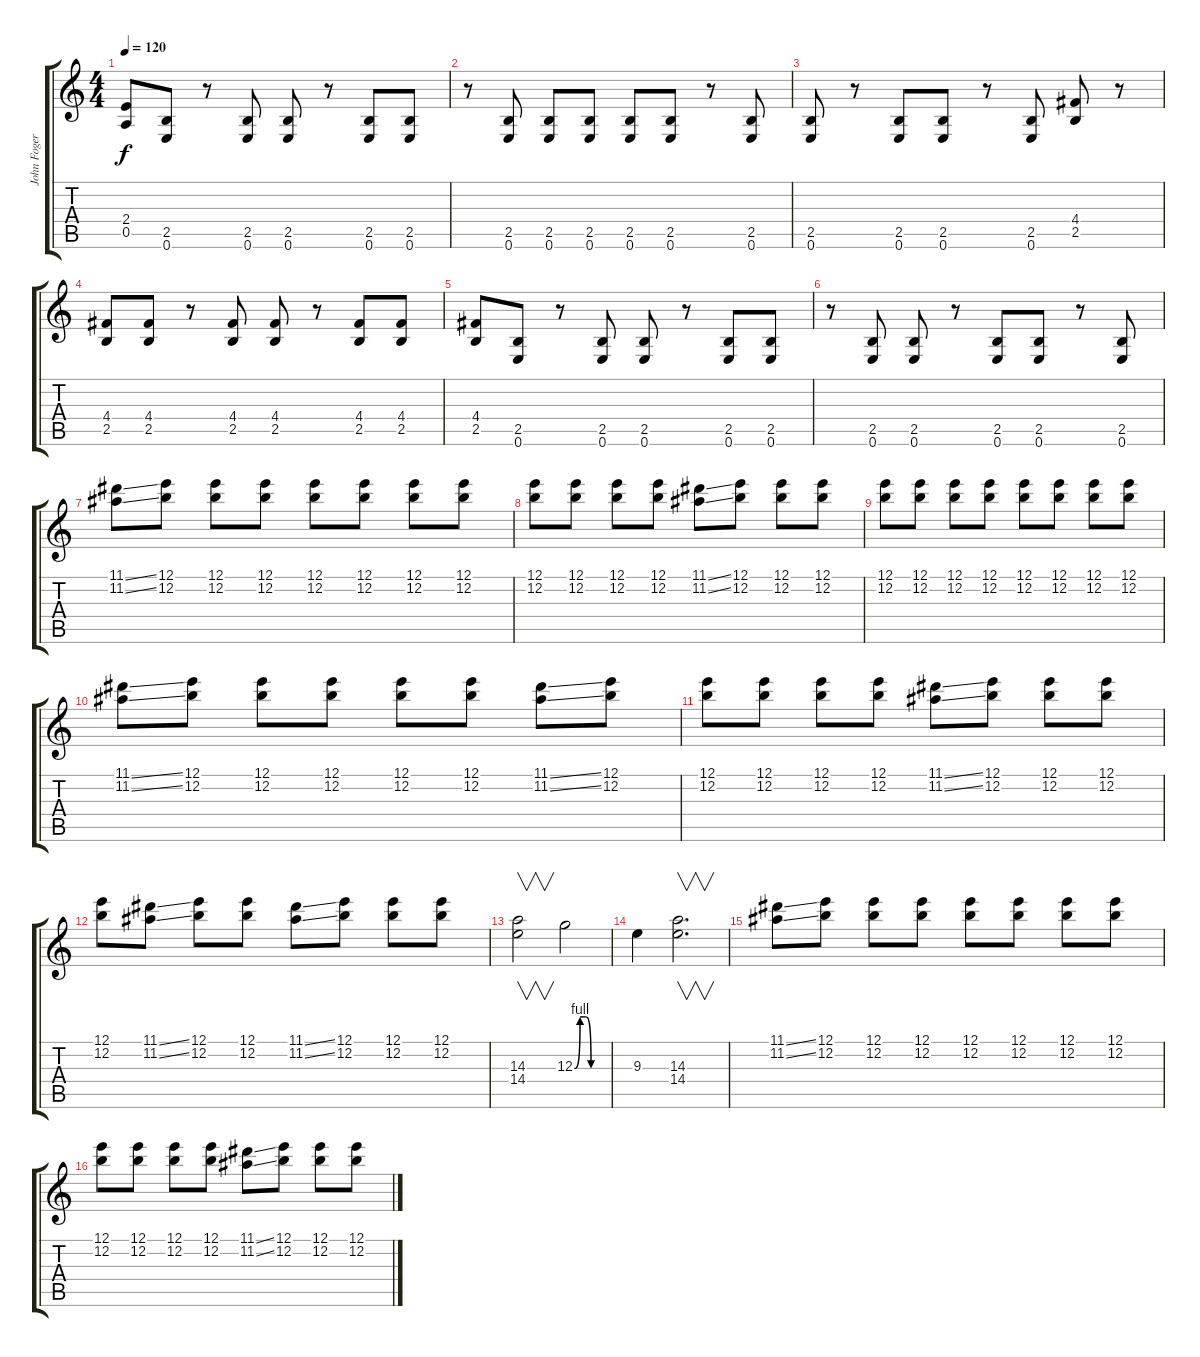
\track ("John Fogerty (L. Guitar)" "John Foger") {instrument overdrivenguitar}
\staff {score tabs}
\tuning (E4 B3 G3 D3 A2 E2) {hide}
\ts (4 4)
\tempo 120
\clef g2
\ks c
(2.4 0.5).8{dy f} (2.5 0.6).8 r.8 (2.5 0.6).8 (2.5 0.6).8 r.8 (2.5 0.6).8 (2.5 0.6).8 |
r.8 (2.5 0.6).8 (2.5 0.6).8 (2.5 0.6).8 (2.5 0.6).8 (2.5 0.6).8 r.8 (2.5 0.6).8 |
(2.5 0.6).8 r.8 (2.5 0.6).8 (2.5 0.6).8 r.8 (2.5 0.6).8 (4.4 2.5).8 r.8 |
(4.4 2.5).8 (4.4 2.5).8 r.8 (4.4 2.5).8 (4.4 2.5).8 r.8 (4.4 2.5).8 (4.4 2.5).8 |
(4.4 2.5).8 (2.5 0.6).8 r.8 (2.5 0.6).8 (2.5 0.6).8 r.8 (2.5 0.6).8 (2.5 0.6).8 |
r.8 (2.5 0.6).8 (2.5 0.6).8 r.8 (2.5 0.6).8 (2.5 0.6).8 r.8 (2.5 0.6).8 |
(11.1{ss} 11.2{ss}).8 (12.1 12.2).8 (12.1 12.2).8 (12.1 12.2).8 (12.1 12.2).8 (12.1 12.2).8 (12.1 12.2).8 (12.1 12.2).8 |
(12.1 12.2).8 (12.1 12.2).8 (12.1 12.2).8 (12.1 12.2).8 (11.1{ss} 11.2{ss}).8 (12.1 12.2).8 (12.1 12.2).8 (12.1 12.2).8 |
(12.1 12.2).8 (12.1 12.2).8 (12.1 12.2).8 (12.1 12.2).8 (12.1 12.2).8 (12.1 12.2).8 (12.1 12.2).8 (12.1 12.2).8 |
(11.1{ss} 11.2{ss}).8 (12.1 12.2).8 (12.1 12.2).8 (12.1 12.2).8 (12.1 12.2).8 (12.1 12.2).8 (11.1{ss} 11.2{ss}).8 (12.1 12.2).8 |
(12.1 12.2).8 (12.1 12.2).8 (12.1 12.2).8 (12.1 12.2).8 (11.1{ss} 11.2{ss}).8 (12.1 12.2).8 (12.1 12.2).8 (12.1 12.2).8 |
(12.1 12.2).8 (11.1{ss} 11.2{ss}).8 (12.1 12.2).8 (12.1 12.2).8 (11.1{ss} 11.2{ss}).8 (12.1 12.2).8 (12.1 12.2).8 (12.1 12.2).8 |
(14.3 14.4).2{v} 12.3{be (custom 0 0 10 4 20 4 30 0 60 0)}.2 |
9.3.4 (14.3 14.4).2{v d} |
(11.1{ss} 11.2{ss}).8 (12.1 12.2).8 (12.1 12.2).8 (12.1 12.2).8 (12.1 12.2).8 (12.1 12.2).8 (12.1 12.2).8 (12.1 12.2).8 |
(12.1 12.2).8 (12.1 12.2).8 (12.1 12.2).8 (12.1 12.2).8 (11.1{ss} 11.2{ss}).8 (12.1 12.2).8 (12.1 12.2).8 (12.1 12.2).8
